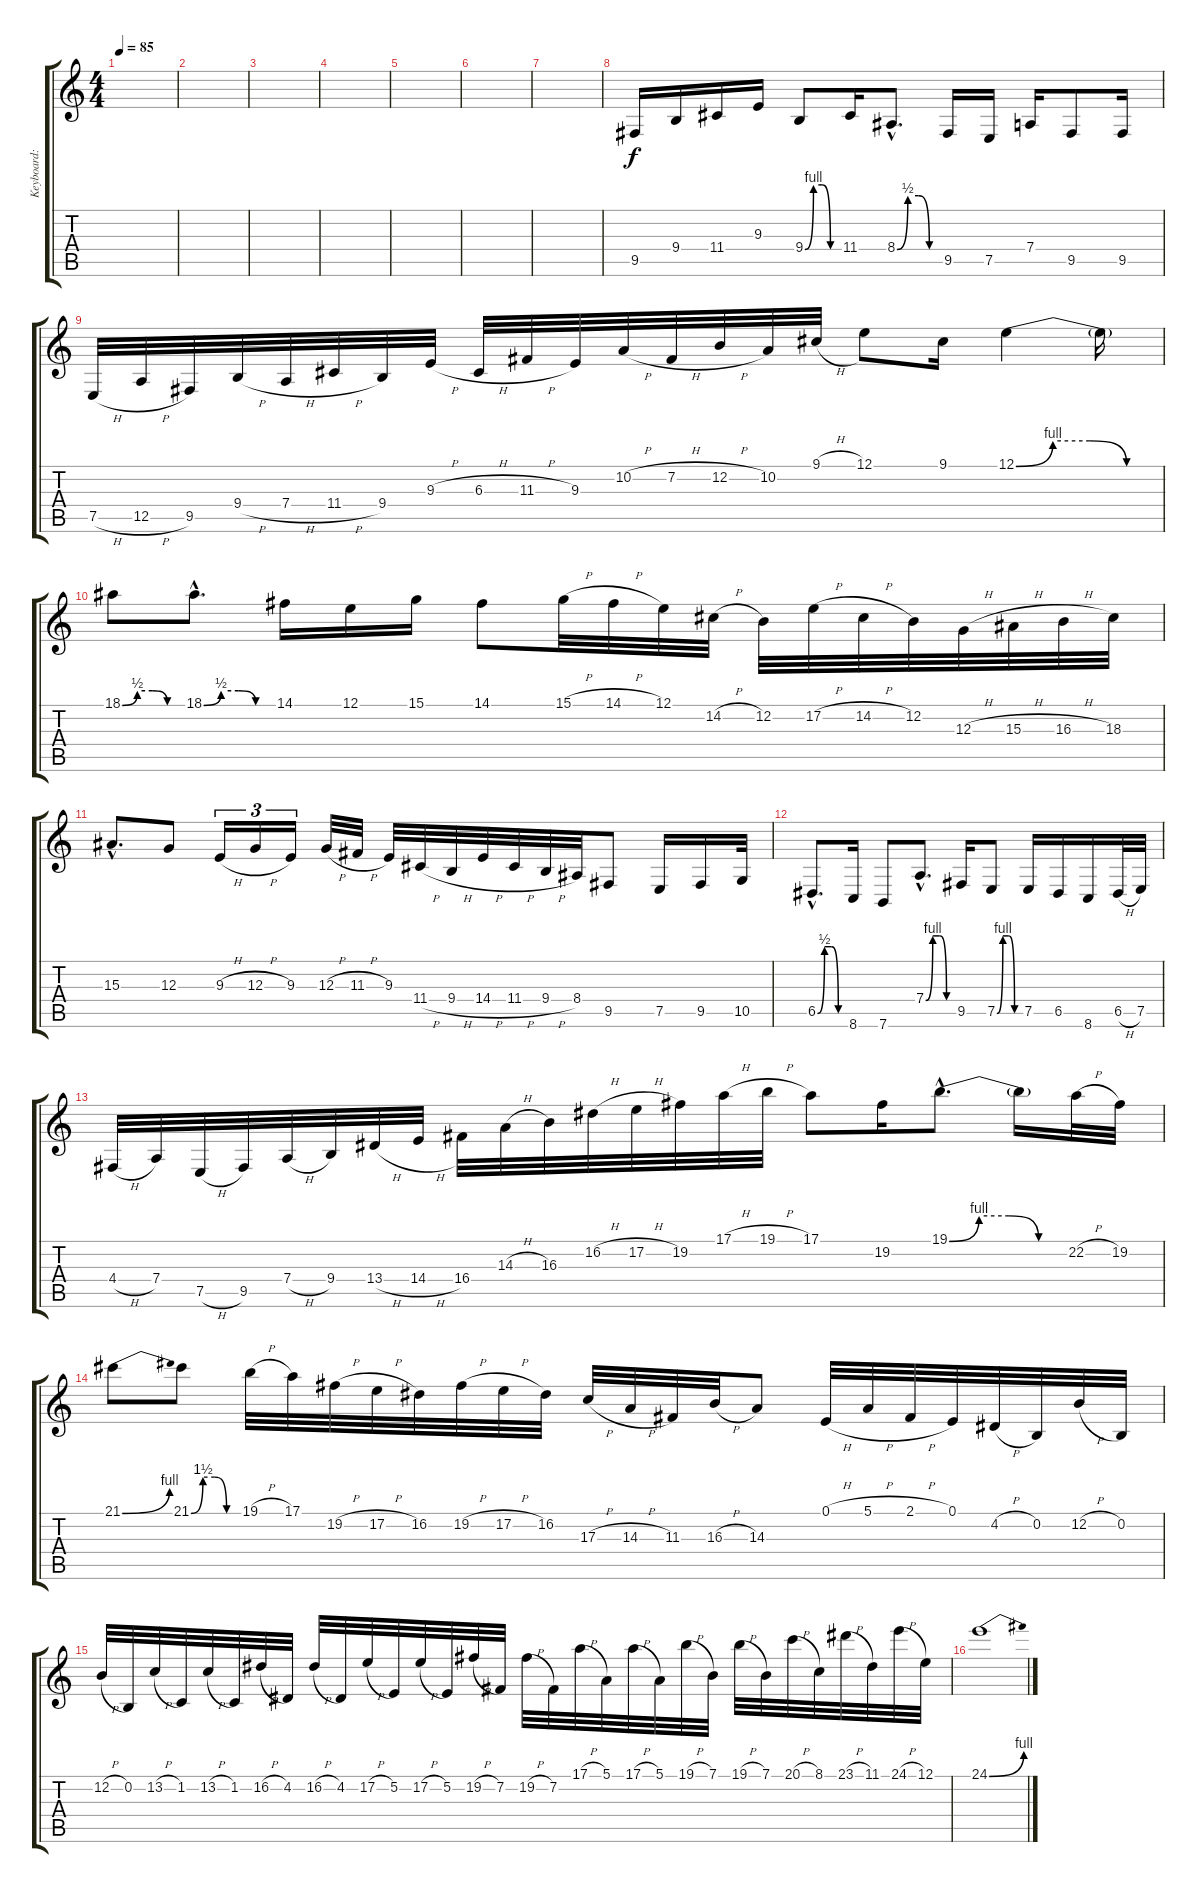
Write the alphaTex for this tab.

\track ("Keyboard: Jordan Rudess" "Keyboard: ") {instrument lead2sawtooth}
\staff {score tabs}
\tuning (E4 B3 G3 D3 A2 E2) {hide}
\ts (4 4)
\tempo 85
\clef g2
\ks c
|
|
|
|
|
|
|
9.5.16{volume 12} 9.4.16 11.4.16 9.3.16 9.4{be (custom 0 0 15 4 30 4 45 0 60 0)}.8 11.4.16 8.4{be (custom 0 0 15 2 30 2 45 0 60 0) hac}.8{d} 9.5.16 7.5.16 7.4.16 9.5.8 9.5.16 |
7.5{h}.32 12.5{h}.32 9.5.32 9.4{h}.32 7.4{h}.32 11.4{h}.32 9.4.32 9.3{h}.32 6.3{h}.32 11.3{h}.32 9.3.32 10.2{h}.32 7.2{h}.32 12.2{h}.32 10.2.32 9.1{h}.32 12.1.8 9.1.16 12.1{be (custom 0 0 15 4 30 4 45 0 60 0)}.4 12.1{t}.16 |
18.1{be (custom 0 0 15 2 30 2 45 0 60 0)}.8 18.1{be (custom 0 0 15 2 30 2 45 0 60 0) hac}.8{d} 14.1.16 12.1.16 15.1.16 14.1.8 15.1{h}.32 14.1{h}.32 12.1.32 14.2{h}.32 12.2.32 17.2{h}.32 14.2{h}.32 12.2.32 12.3{h}.32 15.3{h}.32 16.3{h}.32 18.3.32 |
15.3{hac}.8{d} 12.3.8 9.3{h}.16{tu (3 2)} 12.3{h}.16{tu (3 2)} 9.3.16{tu (3 2)} 12.3{h}.32 11.3{h}.32 9.3.32 11.4{h}.32 9.4{h}.32 14.4{h}.32 11.4{h}.32 9.4{h}.32 8.4.32 9.5.8 7.5.16 9.5.16 10.5.32 |
6.5{be (custom 0 0 15 2 30 2 45 0 60 0) hac}.8{d} 8.6.16 7.6.8 7.4{be (custom 0 0 15 4 30 4 45 0 60 0) hac}.8{d} 9.5.16 7.5{be (custom 0 0 15 4 30 4 45 0 60 0)}.8 7.5.16 6.5.16 8.6.16 6.5{h}.32 7.5.32 |
4.4{h}.32 7.4.32 7.5{h}.32 9.5.32 7.4{h}.32 9.4.32 13.4{h}.32 14.4{h}.32 16.4.32 14.3{h}.32 16.3.32 16.2{h}.32 17.2{h}.32 19.2.32 17.1{h}.32 19.1{h}.32 17.1.8 19.2.16 19.1{be (custom 0 0 15 4 30 4 45 0 60 0) hac}.8{d} 19.1{t}.16 22.2{h}.32 19.2.32 |
21.1{be (bend 0 0 60 4)}.8 21.1{be (custom 0 0 15 6 30 6 45 0 60 0)}.8 19.1{h}.32 17.1.32 19.2{h}.32 17.2{h}.32 16.2.32 19.2{h}.32 17.2{h}.32 16.2.32 17.3{h}.32 14.3{h}.32 11.3.32 16.3{h}.32 14.3.8 0.1{h}.32 5.1{h}.32 2.1{h}.32 0.1.32 4.2{h}.32 0.2.32 12.2{h}.32 0.2.32 |
12.2{h}.32 0.2.32 13.2{h}.32 1.2.32 13.2{h}.32 1.2.32 16.2{h}.32 4.2.32 16.2{h}.32 4.2.32 17.2{h}.32 5.2.32 17.2{h}.32 5.2.32 19.2{h}.32 7.2.32 19.2{h}.32 7.2.32 17.1{h}.32 5.1.32 17.1{h}.32 5.1.32 19.1{h}.32 7.1.32 19.1{h}.32 7.1.32 20.1{h}.32 8.1.32 23.1{h}.32 11.1.32 24.1{h}.32 12.1.32 |
24.1{be (bend 0 0 60 4)}.1{volume 0}
